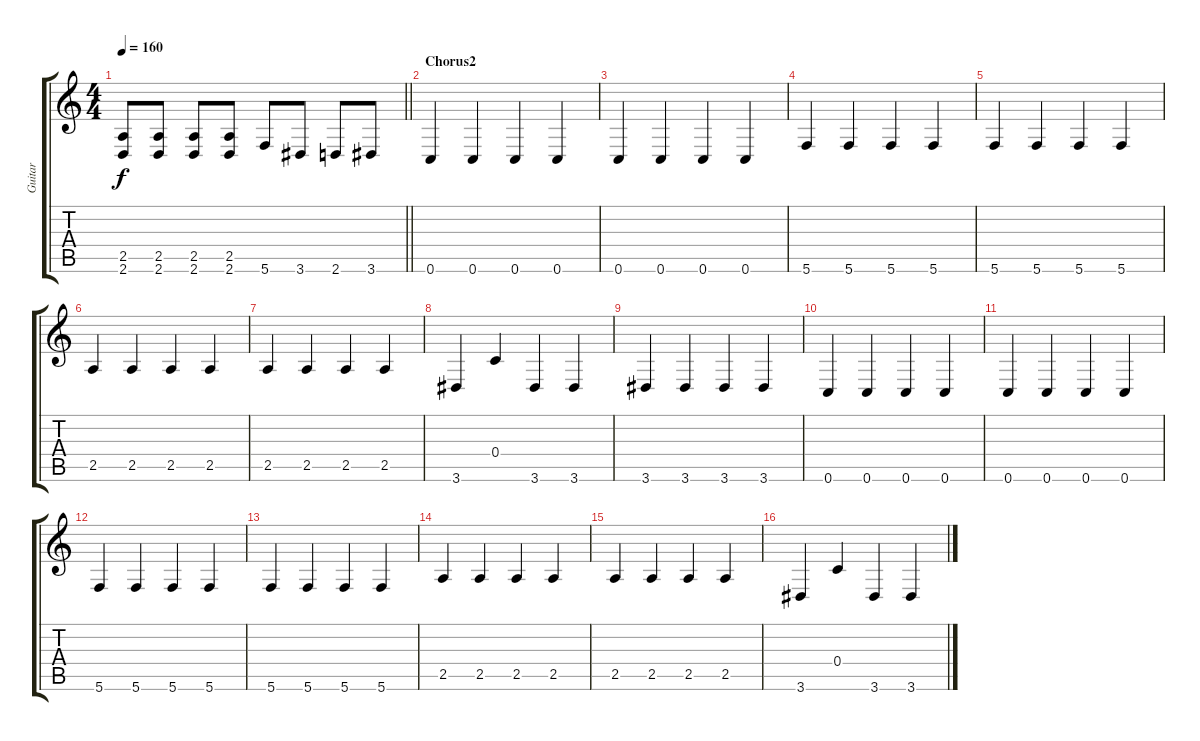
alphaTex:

\track ("Guitar" "Guitar") {instrument distortionguitar}
\staff {score tabs}
\tuning (D4 A3 F3 C3 G2 C2) {hide}
\ts (4 4)
\tempo 160
\clef g2
\barLineRight lightlight
\ks c
(2.5{t} 2.6{t}).8{dy f} (2.5 2.6).8 (2.5 2.6).8 (2.5 2.6).8 5.6.8 3.6.8 2.6.8 3.6.8 |
\section ("" "Chorus2")
0.6.4 0.6.4 0.6.4 0.6.4 |
0.6.4 0.6.4 0.6.4 0.6.4 |
5.6.4 5.6.4 5.6.4 5.6.4 |
5.6.4 5.6.4 5.6.4 5.6.4 |
2.5.4 2.5.4 2.5.4 2.5.4 |
2.5.4 2.5.4 2.5.4 2.5.4 |
3.6.4 0.4.4 3.6.4 3.6.4 |
3.6.4 3.6.4 3.6.4 3.6.4 |
0.6.4 0.6.4 0.6.4 0.6.4 |
0.6.4 0.6.4 0.6.4 0.6.4 |
5.6.4 5.6.4 5.6.4 5.6.4 |
5.6.4 5.6.4 5.6.4 5.6.4 |
2.5.4 2.5.4 2.5.4 2.5.4 |
2.5.4 2.5.4 2.5.4 2.5.4 |
3.6.4 0.4.4 3.6.4 3.6.4
